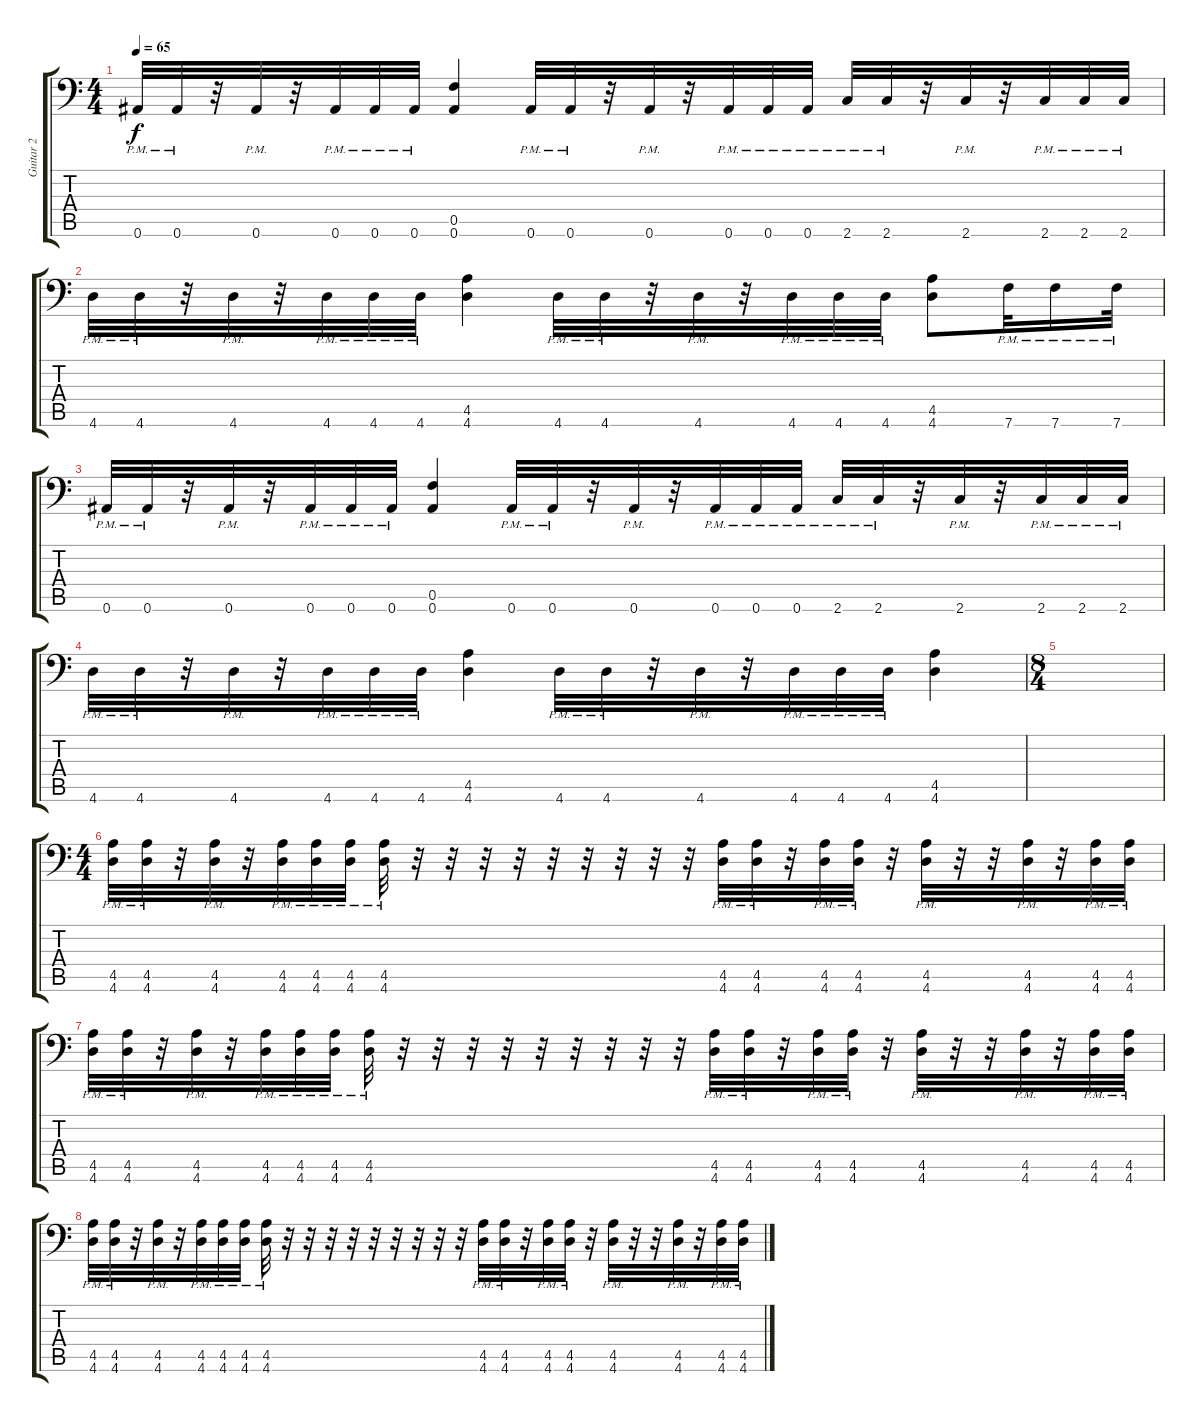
\track ("Guitar 2" "Guitar 2") {instrument distortionguitar}
\staff {score tabs}
\tuning (C4 G3 Eb3 Bb2 F2 Bb1) {hide}
\ts (4 4)
\tempo 65
\clef f4
\ks c
0.6{pm}.32{dy f} 0.6{pm}.32 r.32 0.6{pm}.32 r.32 0.6{pm}.32 0.6{pm}.32 0.6{pm}.32 (0.5 0.6).4 0.6{pm}.32 0.6{pm}.32 r.32 0.6{pm}.32 r.32 0.6{pm}.32 0.6{pm}.32 0.6{pm}.32 2.6{pm}.32 2.6{pm}.32 r.32 2.6{pm}.32 r.32 2.6{pm}.32 2.6{pm}.32 2.6{pm}.32 |
4.6{pm}.32 4.6{pm}.32 r.32 4.6{pm}.32 r.32 4.6{pm}.32 4.6{pm}.32 4.6{pm}.32 (4.5 4.6).4 4.6{pm}.32 4.6{pm}.32 r.32 4.6{pm}.32 r.32 4.6{pm}.32 4.6{pm}.32 4.6{pm}.32 (4.5 4.6).8 7.6{pm}.32 7.6{pm}.16 7.6{pm}.32 |
0.6{pm}.32 0.6{pm}.32 r.32 0.6{pm}.32 r.32 0.6{pm}.32 0.6{pm}.32 0.6{pm}.32 (0.5 0.6).4 0.6{pm}.32 0.6{pm}.32 r.32 0.6{pm}.32 r.32 0.6{pm}.32 0.6{pm}.32 0.6{pm}.32 2.6{pm}.32 2.6{pm}.32 r.32 2.6{pm}.32 r.32 2.6{pm}.32 2.6{pm}.32 2.6{pm}.32 |
4.6{pm}.32 4.6{pm}.32 r.32 4.6{pm}.32 r.32 4.6{pm}.32 4.6{pm}.32 4.6{pm}.32 (4.5 4.6).4 4.6{pm}.32 4.6{pm}.32 r.32 4.6{pm}.32 r.32 4.6{pm}.32 4.6{pm}.32 4.6{pm}.32 (4.5 4.6).4 |
\ts (8 4)
|
\ts (4 4)
(4.5{pm} 4.6{pm}).32 (4.5{pm} 4.6{pm}).32 r.32 (4.5{pm} 4.6{pm}).32 r.32 (4.5{pm} 4.6{pm}).32 (4.5{pm} 4.6{pm}).32 (4.5{pm} 4.6{pm}).32 (4.5{pm} 4.6).32 r.32 r.32 r.32 r.32 r.32 r.32 r.32 r.32 r.32 (4.5{pm} 4.6{pm}).32 (4.5{pm} 4.6{pm}).32 r.32 (4.5{pm} 4.6{pm}).32 (4.5{pm} 4.6{pm}).32 r.32 (4.5{pm} 4.6{pm}).32 r.32 r.32 (4.5{pm} 4.6{pm}).32 r.32 (4.5{pm} 4.6{pm}).32 (4.5{pm} 4.6{pm}).32 |
(4.5{pm} 4.6{pm}).32 (4.5{pm} 4.6{pm}).32 r.32 (4.5{pm} 4.6{pm}).32 r.32 (4.5{pm} 4.6{pm}).32 (4.5{pm} 4.6{pm}).32 (4.5{pm} 4.6{pm}).32 (4.5{pm} 4.6).32 r.32 r.32 r.32 r.32 r.32 r.32 r.32 r.32 r.32 (4.5{pm} 4.6{pm}).32 (4.5{pm} 4.6{pm}).32 r.32 (4.5{pm} 4.6{pm}).32 (4.5{pm} 4.6{pm}).32 r.32 (4.5{pm} 4.6{pm}).32 r.32 r.32 (4.5{pm} 4.6{pm}).32 r.32 (4.5{pm} 4.6{pm}).32 (4.5{pm} 4.6{pm}).32 |
(4.5{pm} 4.6{pm}).32 (4.5{pm} 4.6{pm}).32 r.32 (4.5{pm} 4.6{pm}).32 r.32 (4.5{pm} 4.6{pm}).32 (4.5{pm} 4.6{pm}).32 (4.5{pm} 4.6{pm}).32 (4.5{pm} 4.6).32 r.32 r.32 r.32 r.32 r.32 r.32 r.32 r.32 r.32 (4.5{pm} 4.6{pm}).32 (4.5{pm} 4.6{pm}).32 r.32 (4.5{pm} 4.6{pm}).32 (4.5{pm} 4.6{pm}).32 r.32 (4.5{pm} 4.6{pm}).32 r.32 r.32 (4.5{pm} 4.6{pm}).32 r.32 (4.5{pm} 4.6{pm}).32 (4.5{pm} 4.6{pm}).32
